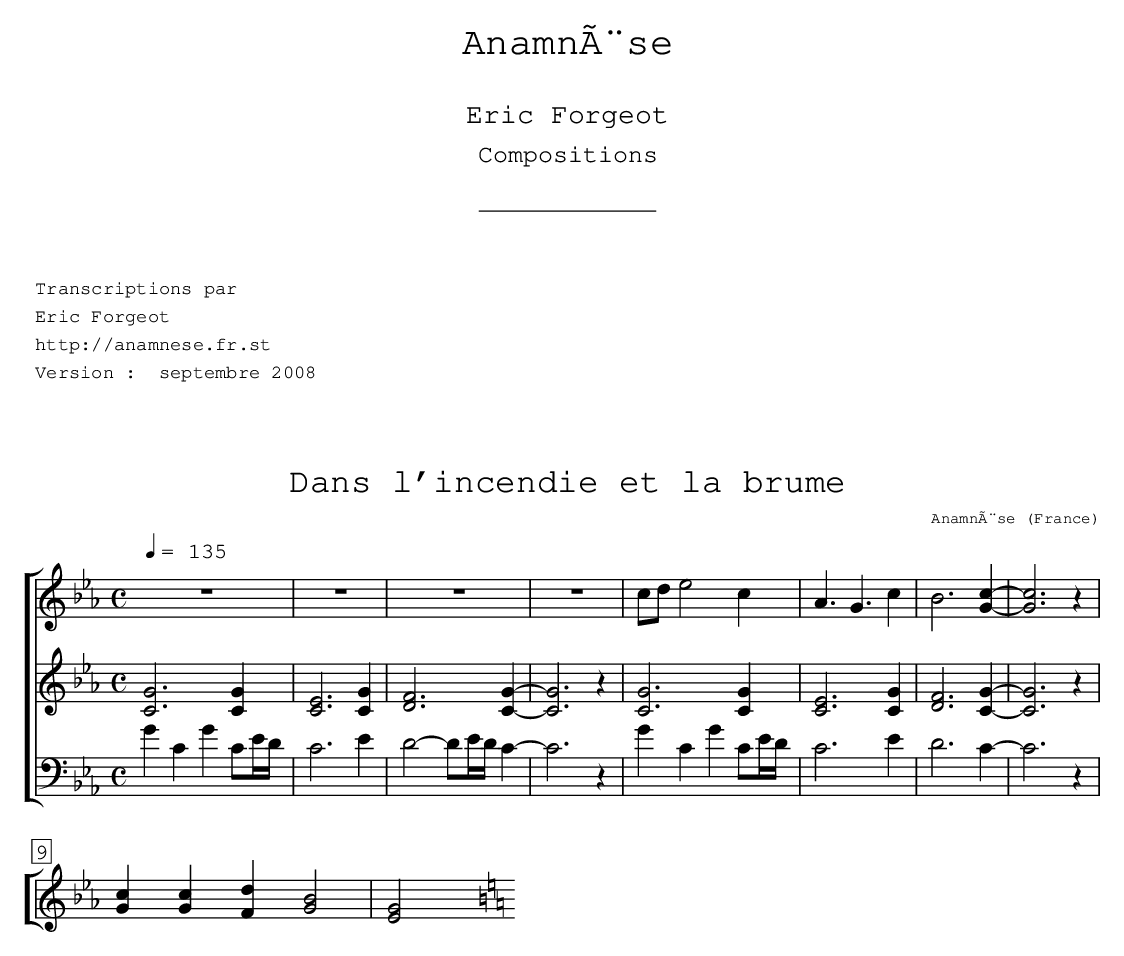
X:1
T:Dans l'incendie et la brume
C:Anamnèse
O:France
M:C
L:1/4
Q:1/4=135
K:Eb
%%staves [1 | 2 | 3]
V:1
z4 | z4 | z4 | z4 | c/d/e2c | A3/G3/c | B3[G-c-]|[G3c3]z |
V:2
[C3G3][CG] | [C3E3] [CG] | [D3F3][C-G-]|[C3G3]z |
[C3G3][CG] | [C3E3] [CG] | [D3F3][C-G-]|[C3G3]z |
[Gc][Gc][Fd][G2B2] | [E2G2]
K:C
V:3
K:Eb bass
GCGC/E/4D/4 | C3 E | D2-D/E/4D/4 C-|C3 z |
GCGC/E/4D/4 | C3 E | D3 C-|C3 z |
